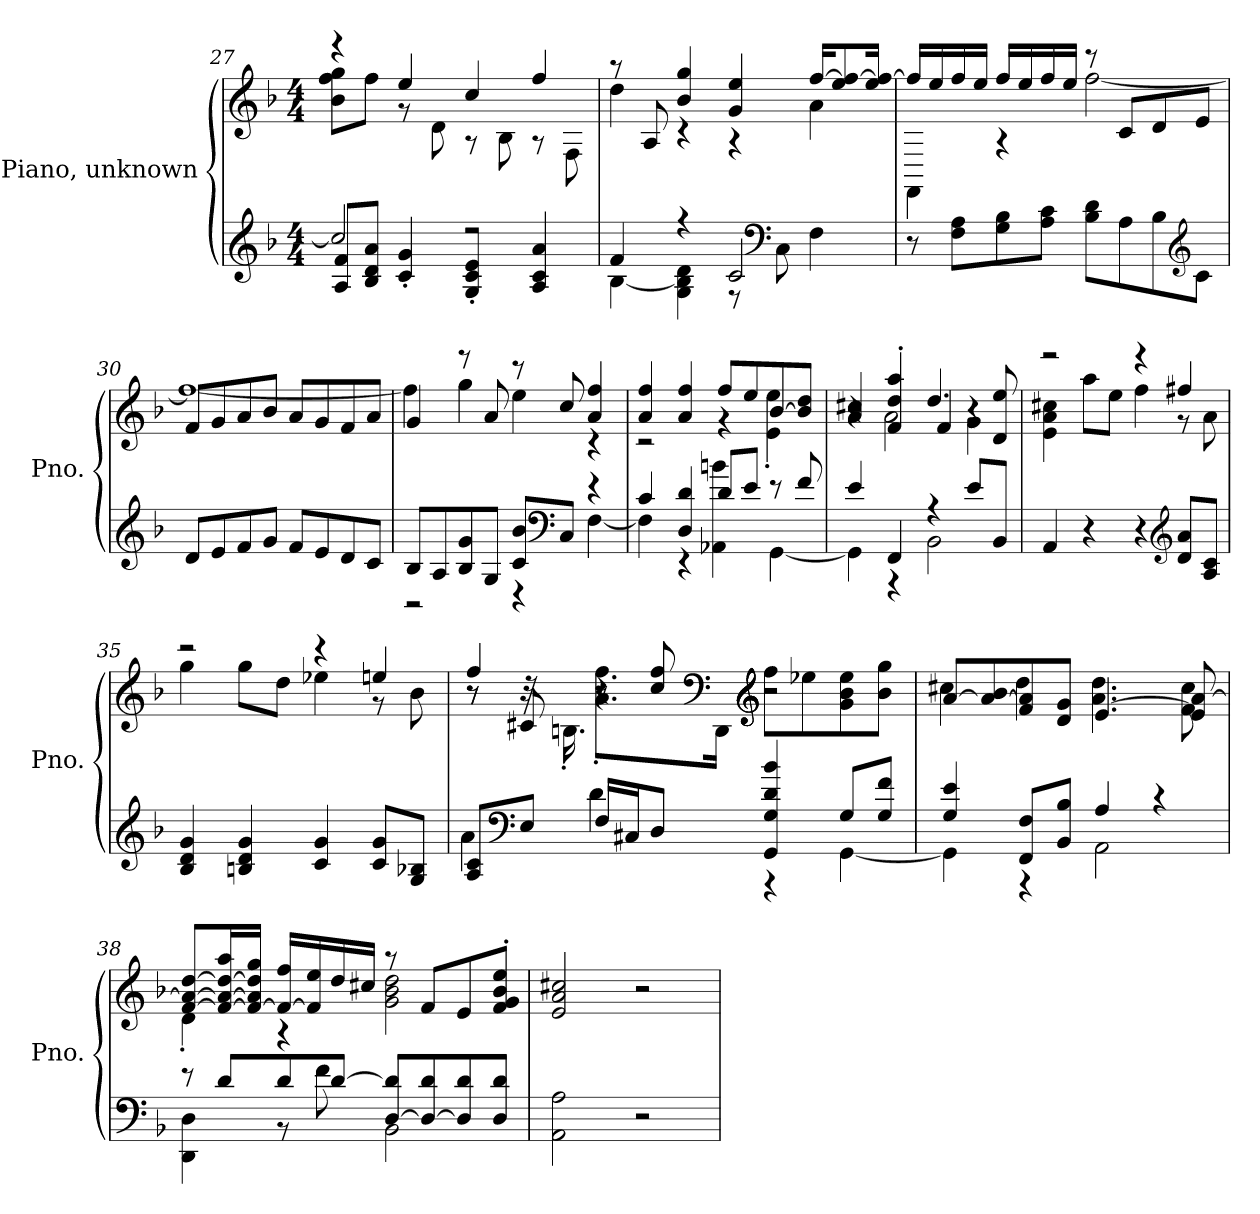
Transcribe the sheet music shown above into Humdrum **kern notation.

**kern	**kern
*part1	*part1
*staff2	*staff1
*I"Piano, unknown	*
*I'Pno.	*
*clefG2	*clefG2
*k[b-]	*k[b-]
*M4/4	*M4/4
=27	=27
*^	*^
2cc/]	8A/ 8f/L	4r	8b-\ 8ff\ 8gg\L
.	8B-/ 8d/ 8a/J	.	8ff\J
.	4c/' 4g/'	4ee/	8r
.	.	.	8d\
2r	4G/' 4c/' 4e/'	4cc/	8r
.	.	.	8B-\
.	4A/ 4c/ 4a/	4ff/	8r
.	.	.	8F\
=28	=28	=28	=28
4f/	[4B-\	8r	4dd\
.	.	8A/	.
4r	4G\ 4B-\] 4d\	4b-/ 4gg/	4r
2c/	8r	4g/ 4ee/	4r
*clefF4	*	*	*
.	8C\	.	.
.	4F\	[16ff/KL	4a\
.	.	8ee/ 8ff/_	.
.	.	16ee/ 16ff/_Jk	.
*v	*v	*	*
!!LO:LB:g=z	!!
=29	=29	=29
8r	16ff/LL]	4FF\
.	16ee/	.
8F\ 8A\L	16ff/	.
.	16ee/JJ	.
8G\ 8B-\	16ff/LL	4r
.	16ee/	.
8A\ 8c\J	16ff/	.
.	16ee/JJ	.
8B-\ 8d\L	8r	[2ff\
8A\	8c/L	.
8B-\	8d/	.
*clefG2	*	*
8c\J	8e/J	.
=30	=30	=30
8d/L	8f/L	1ff_
8e/	8g/	.
8f/	8a/	.
8g/J	8b-/J	.
8f/L	8a/L	.
8e/	8g/	.
8d/	8f/	.
8c/J	8a/J	.
=31	=31	=31
*^	*	*
8B-/L	2r	4g/	4ff\]
8A/	.	.	.
8B-/ 8g/	.	8r	4gg\
8G/J	.	8a/	.
8c/ 8b-/L	4r	8r	4ee\
*clefF4	*	*	*
8C/J	.	8cc/	.
4r	[4F\	4a/ 4ff/	4r
=32	=32	=32	=32
4c/	4F\]	4a/ 4ff/	2r
4D/ 4d/	4r	4a/ 4ff/	.
8d/L	4AA-X\ 4bn\	8ff/L	4r
8e/J	.	8ee/	.
8r	[4GG\	[8b-/	4e\' 4ee\'
8f/	.	8b-/] 8dd/J	.
!!LO:LB:g=z
=33	=33	=33	=33
*	*	*	*^
4e/	4GG\]	4a/ 4cc#X/	4r	2r
4FF/	4r	4f/' 4dd/' 4aa/'	2a\	.
4r	2BB-\	4.dd/	.	4f/
8e/L	.	.	4g\	4r
8BB-/J	.	8d/ 8ee/	.	.
*v	*v	*	*	*
*	*	*v	*v
=34	=34	=34
4AA/	2r	4e\ 4a\ 4cc#X\
4r	.	8aa\L
.	.	8ee\J
4r	4r	4ff\
*clefG2	*	*
8d/ 8a/L	4ff#X/	8r
8A/ 8c/J	.	8a\
=35	=35	=35
4B-/ 4d/ 4g/	2r	4gg\
4Bn/ 4d/ 4g/	.	8gg\L
.	.	8dd\J
4c/ 4g/	4r	4ee-X\
8c/ 8g/L	4een/	8r
8G/ 8B-X/J	.	8b-\
!!LO:LB:g=z
=36	=36	=36
*^	*	*^
8A/ 8c/L	4a\	4ff/	8r	8r
*clefF4	*	*	*	*
8E/J	.	.	32r	8c#X/
.	.	.	16.Bn'\	.
16F/LL	4d\	8r	8.a\' 8.ff\'L	4r
16C#X/J	.	.	.	.
8D/J	.	8cc/ 8ff/	.	.
*	*	*clefF4	*	*
.	.	.	16DD\Jk	.
*	*	*clefG2	*	*
4GG/ 4G/ 4d/ 4b-/	4r	2r	8ff\L	2r
.	.	.	8ee-X\	.
8G/L	[4GG\	.	8g\ 8b-\ 8ee-\	.
8G/ 8f/J	.	.	8b-\ 8gg\J	.
*	*	*	*v	*v
=37	=37	=37	=37
4G/ 4e/	4GG\]	[8a/L	4cc#X\
.	.	8a/_ 8b-/	.
8FF/ 8F/L	4r	8f/ 8a/]	4dd\
8BB-/ 8B-/J	.	8d/ 8g/J	.
4A/	2AA\	[4.e/	4.a\ 4.dd\
4r	.	.	.
.	.	8e/] [8a/	8f\ 8cc#\
!!LO:PB:g=z	!!
=38	=38	=38	=38
8r	4DD\ 4D\	[8f/ 8a/_ [8dd/L	4d'\
8d/L	.	16f/_ 16a/_ 16dd/_ 16aa/L	.
.	.	16f/_ 16a/] 16dd/] 16gg/JJ	.
8d/	8r	16f/_ 16ff/LL	4r
.	.	16f/] 16ee/	.
[8d/J	8f\	16dd/	.
.	.	16cc#X/JJ	.
[8D/ 8d/]L	2BB-\	8r	2g\ 2b-\ 2dd\
8D/_ 8d/	.	8f/L	.
8D/] 8d/	.	8e/	.
8D/ 8d/J	.	8f/' 8g/' 8b-/' 8ee/'J	.
*v	*v	*	*
*	*v	*v
=39	=39
2AA\ 2A\	2e/ 2a/ 2cc#X/
2r	2r
=	=
*-	*-
